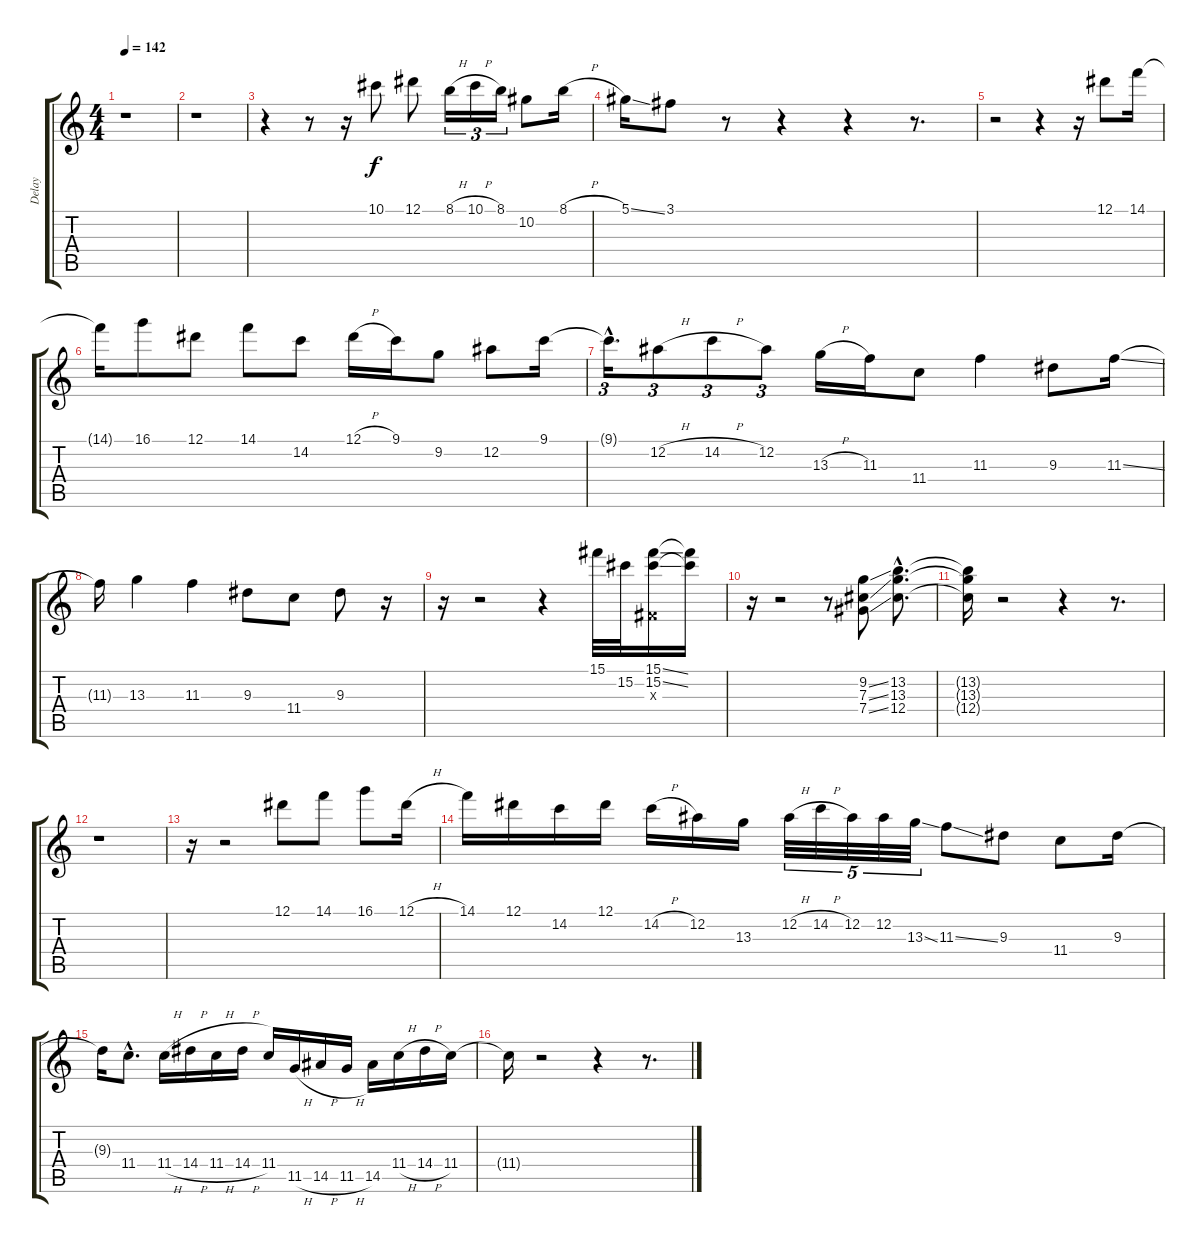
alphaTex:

\track ("Delay" "Delay") {instrument electricguitarjazz}
\staff {score tabs}
\tuning (Eb4 Bb3 Gb3 Db3 Ab2 Eb2) {hide}
\ts (4 4)
\tempo 142
\clef g2
\ks c
r.1{dy f} |
r.1 |
r.4 r.8 r.16 10.1.8 12.1.8 8.1{h}.16{tu (3 2)} 10.1{h}.16{tu (3 2)} 8.1.16{tu (3 2)} 10.2.8 8.1{h}.16 |
5.1{ss}.16 3.1.8 r.8 r.4 r.4 r.8{d} |
r.2 r.4 r.16 12.1.8 14.1.16 |
14.1{t}.16 16.1.8 12.1.8 14.1.8 14.2.8 12.1{h}.16 9.1.16 9.2.8 12.2.8 9.1.16 |
9.1{hac t}.16{d tu (3 2)} 12.2{h}.8{tu (3 2)} 14.2{h}.8{tu (3 2)} 12.2.8{tu (3 2)} 13.3{h}.16 11.3.16 11.4.8 11.3.4 9.3.8 11.3{ss}.16 |
11.3{t}.16 13.3.4 11.3.4 9.3.8 11.4.8 9.3.8 r.16 |
r.16 r.2 r.4 15.1.32 15.2.32 (15.1{ss} 15.2{ss} 0.3{x}).16 (15.1{t} 15.2{t}).16 |
r.16 r.2 r.8 (9.2{ss} 7.3{ss} 7.4{ss}).8 (13.2{hac} 13.3{hac} 12.4{hac}).8{d} |
(13.2{t} 13.3{t} 12.4{t}).16 r.2 r.4 r.8{d} |
r.1 |
r.16 r.2 12.1.8 14.1.8 16.1.8 12.1{h}.16 |
14.1.16 12.1.16 14.2.16 12.1.16 14.2{h}.16 12.2.16 13.3.16 12.2{h}.32{tu (5 4)} 14.2{h}.32{tu (5 4)} 12.2.32{tu (5 4)} 12.2.32{tu (5 4)} 13.3{ss}.32{tu (5 4)} 11.3{ss}.8 9.3.8 11.4.8 9.3.16 |
9.3{t}.16 11.4{hac}.8{d} 11.4{h}.16 14.4{h}.16 11.4{h}.16 14.4{h}.16 11.4.16 11.5{h}.16 14.5{h}.16 11.5{h}.16 14.5.16 11.4{h}.16 14.4{h}.16 11.4.16 |
11.4{t}.16 r.2 r.4 r.8{d}
